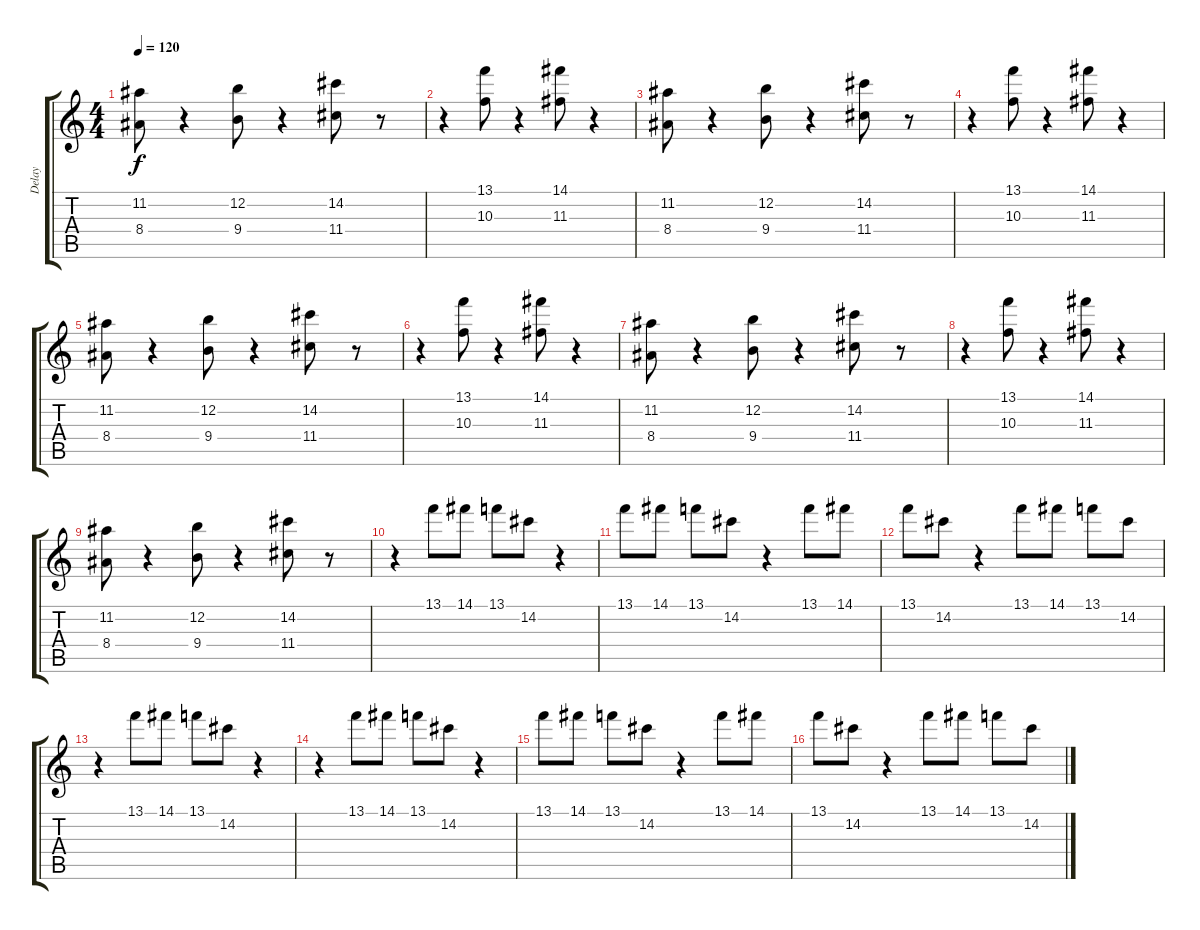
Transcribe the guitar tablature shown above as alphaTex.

\track ("Delay" "Delay") {instrument electricguitarclean}
\staff {score tabs}
\tuning (E4 B3 G3 D3 A2 E2) {hide}
\ts (4 4)
\tempo 120
\clef g2
\ks c
(11.2 8.4).8{dy f} r.4 (12.2 9.4).8 r.4 (14.2 11.4).8 r.8 |
r.4 (13.1 10.3).8 r.4 (14.1 11.3).8 r.4 |
(11.2 8.4).8 r.4 (12.2 9.4).8 r.4 (14.2 11.4).8 r.8 |
r.4 (13.1 10.3).8 r.4 (14.1 11.3).8 r.4 |
(11.2 8.4).8 r.4 (12.2 9.4).8 r.4 (14.2 11.4).8 r.8 |
r.4 (13.1 10.3).8 r.4 (14.1 11.3).8 r.4 |
(11.2 8.4).8 r.4 (12.2 9.4).8 r.4 (14.2 11.4).8 r.8 |
r.4 (13.1 10.3).8 r.4 (14.1 11.3).8 r.4 |
(11.2 8.4).8 r.4 (12.2 9.4).8 r.4 (14.2 11.4).8 r.8 |
r.4 13.1.8 14.1.8 13.1.8 14.2.8 r.4 |
13.1.8 14.1.8 13.1.8 14.2.8 r.4 13.1.8 14.1.8 |
13.1.8 14.2.8 r.4 13.1.8 14.1.8 13.1.8 14.2.8 |
r.4 13.1.8 14.1.8 13.1.8 14.2.8 r.4 |
r.4 13.1.8 14.1.8 13.1.8 14.2.8 r.4 |
13.1.8 14.1.8 13.1.8 14.2.8 r.4 13.1.8 14.1.8 |
13.1.8 14.2.8 r.4 13.1.8 14.1.8 13.1.8 14.2.8
